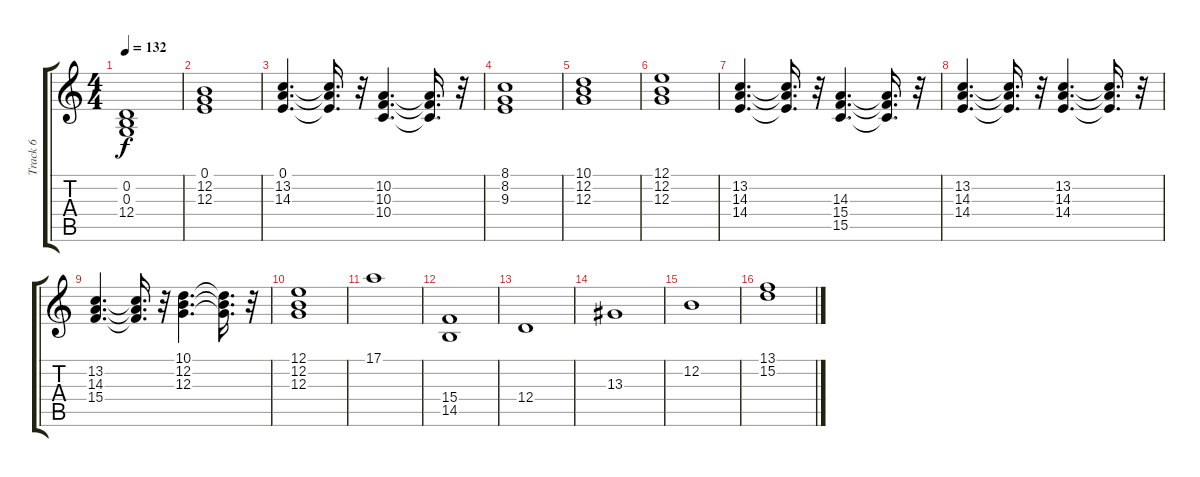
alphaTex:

\track ("Track 6" "Track 6") {instrument stringensemble2}
\staff {score tabs}
\tuning (E4 B3 G3 D3 A2 E2) {hide}
\ts (4 4)
\tempo 132
\clef g2
\ks c
(0.2 0.3 12.4).1{dy f} |
(0.1 12.2 12.3).1 |
(0.1 13.2 14.3).4{d} (0.1{t} 13.2{t} 14.3{t}).16{d} r.32 (10.2 10.3 10.4).4{d} (10.2{t} 10.3{t} 10.4{t}).16{d} r.32 |
(8.1 8.2 9.3).1 |
(10.1 12.2 12.3).1 |
(12.1 12.2 12.3).1 |
(13.2 14.3 14.4).4{d} (13.2{t} 14.3{t} 14.4{t}).16{d} r.32 (14.3 15.4 15.5).4{d} (14.3{t} 15.4{t} 15.5{t}).16{d} r.32 |
(13.2 14.3 14.4).4{d} (13.2{t} 14.3{t} 14.4{t}).16{d} r.32 (13.2 14.3 14.4).4{d} (13.2{t} 14.3{t} 14.4{t}).16{d} r.32 |
(13.2 14.3 15.4).4{d} (13.2{t} 14.3{t} 15.4{t}).16{d} r.32 (10.1 12.2 12.3).4{d} (10.1{t} 12.2{t} 12.3{t}).16{d} r.32 |
(12.1 12.2 12.3).1 |
17.1.1 |
(15.4 14.5).1 |
12.4.1 |
13.3.1 |
12.2.1 |
(13.1 15.2).1
